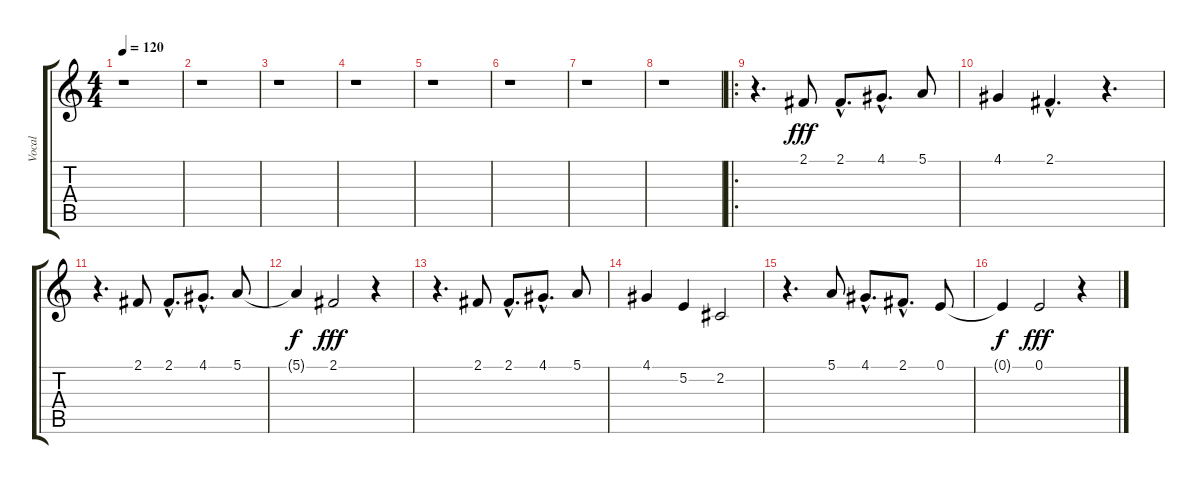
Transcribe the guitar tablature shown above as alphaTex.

\track ("Vocal" "Vocal") {instrument cello}
\staff {score tabs}
\tuning (E4 B3 G3 D3 A2 E2) {hide}
\ts (4 4)
\tempo 120
\clef g2
\ks c
r.1{dy fff} |
r.1 |
r.1 |
r.1 |
r.1 |
r.1 |
r.1 |
r.1 |
\ro
r.4{d} 2.1.8 2.1{hac}.8{d} 4.1{hac}.8{d} 5.1.8 |
4.1.4 2.1{hac}.4{d} r.4{d} |
r.4{d} 2.1.8 2.1{hac}.8{d} 4.1{hac}.8{d} 5.1.8 |
5.1{t}.4{dy f} 2.1.2{dy fff} r.4 |
r.4{d} 2.1.8 2.1{hac}.8{d} 4.1{hac}.8{d} 5.1.8 |
4.1.4 5.2.4 2.2.2 |
r.4{d} 5.1.8 4.1{hac}.8{d} 2.1{hac}.8{d} 0.1.8 |
0.1{t}.4{dy f} 0.1.2{dy fff} r.4
